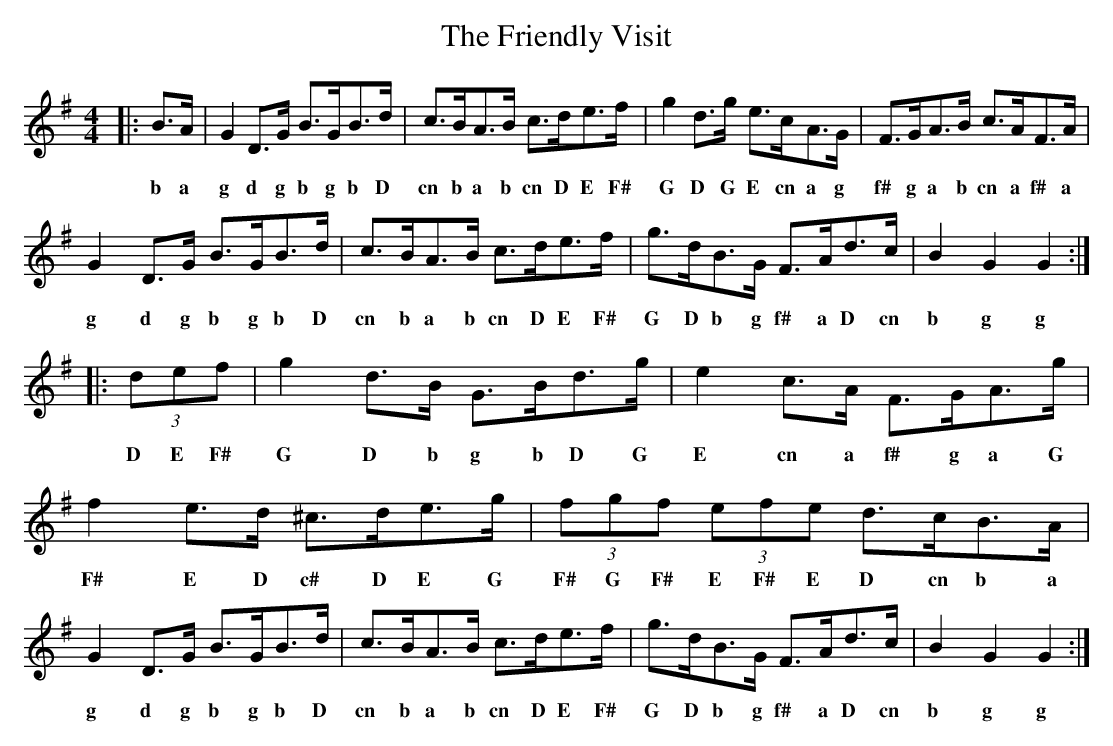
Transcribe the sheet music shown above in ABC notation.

X:1
T:Friendly Visit, The
M:4/4
L:1/8
K:G
|:B>A|G2D>G B>GB>d|c>BA>B c>de>f|g2d>g e>cA>G|F>GA>B c>AF>A|
w:b a g d g b g b D cn b a b cn D E F# G D G E cn a g f# g a b cn a f# a
G2D>G B>GB>d|c>BA>B c>de>f|g>dB>G F>Ad>c|B2G2 G2:|
w:g d g b g b D cn b a b cn D E F# G D b g f# a D cn b g g
|:(3def|g2d>B G>Bd>g|e2c>A F>GA>g|f2e>d ^c>de>g|(3fgf (3efe d>cB>A|
w:D E F# G D b g b D G E cn a f# g a G F# E D c# D E G F# G F# E F# E D cn b a
G2D>G B>GB>d|c>BA>B c>de>f|g>dB>G F>Ad>c|B2G2 G2:|
w:g d g b g b D cn b a b cn D E F# G D b g f# a D cn b g g
